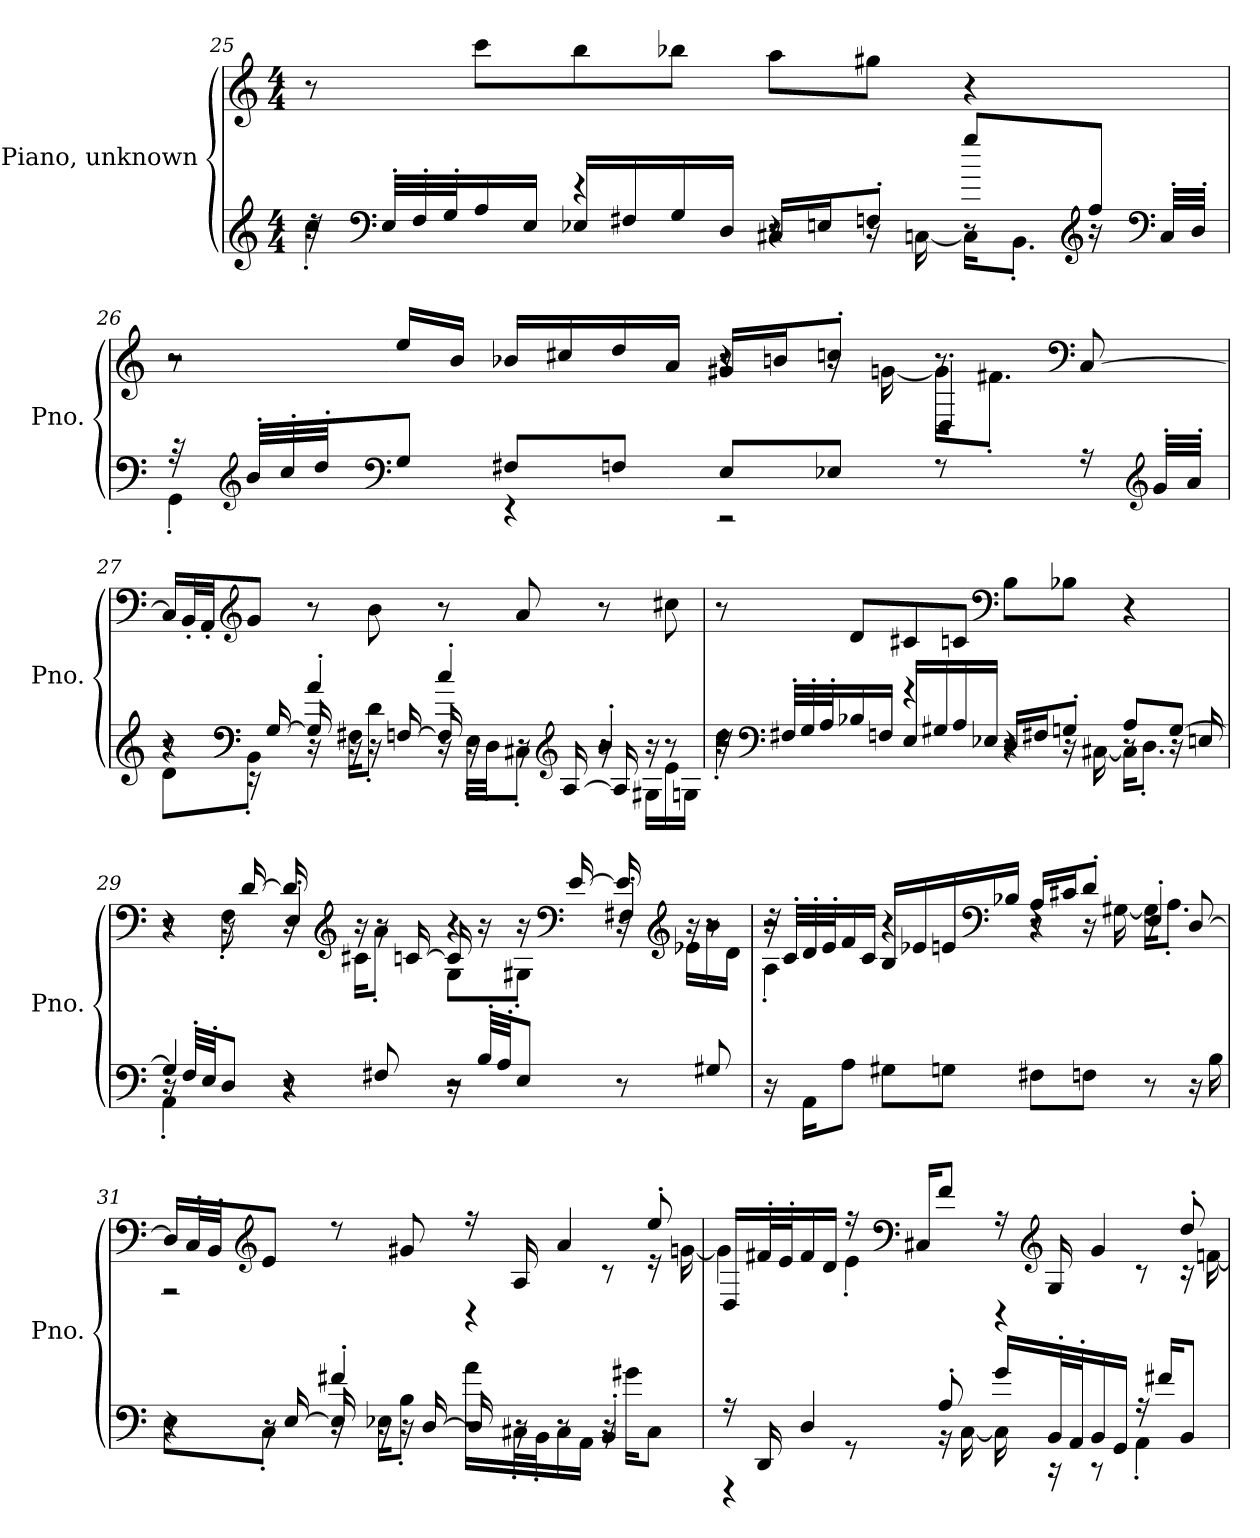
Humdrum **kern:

**kern	**kern
*part1	*part1
*staff2	*staff1
*I"Piano, unknown	*
*I'Pno.	*
!!LO:LB:g=z
*clefG2	*clefG2
*k[]	*k[]
*M4/4	*M4/4
=25	=25
*^	*
*	*^	*
2r	4cc'\	32r	8r
*clefF4	*	*	*
.	.	32E'/LLL	.
.	.	32F'/	.
.	.	32G'/J	.
.	.	16A/	8ccc\L
.	.	16E/JJ	.
.	4r	16E-X/LL	8bb\
.	.	16F#X/	.
.	.	16G/	8bb-X\J
.	.	16D/JJ	.
4r	8r	16C#X/LL	8aa\L
.	.	16En/J	.
.	16r	8Fn'/J	8gg#X\J
.	[16Cn\	.	.
8gg/L	16C\KL]	8r	4r
.	8.BB'\J	.	.
*clefG2	*	*	*
8ff/J	.	16r	.
*clefF4	*	*	*
.	.	32C'/LLL	.
.	.	32D'/JJJ	.
*	*v	*v	*
!!LO:PB:g=z
=26	=26	=26
*	*	*^
*	*	*	*^
32r	4GG'\	8r	2r	2r
*clefG2	*	*	*	*
32b'/LLL	.	.	.	.
32cc'/	.	.	.	.
32dd'/JJ	.	.	.	.
*clefF4	*	*	*	*
8G/J	.	16ee/LL	.	.
.	.	16b/JJ	.	.
8F#X/L	4r	16b-X/LL	.	.
.	.	16cc#X/	.	.
8Fn/J	.	16dd/	.	.
.	.	16a/JJ	.	.
8E/L	2r	16g#X/LL	8r	4r
.	.	16bn/J	.	.
8E-X/J	.	8ccn'/J	16r	.
.	.	.	[16gn\	.
8r	.	8r	16g\KL]	4D'/
.	.	.	8.f#X'\J	.
*	*	*clefF4	*	*
16r	.	[8C/	.	.
*clefG2	*	*	*	*
32g'/LLL	.	.	.	.
32a'/JJJ	.	.	.	.
*	*	*v	*v	*v
!!LO:LB:g=z
=27	=27	=27
*	*^	*
4r	8d\L	8r	16C/LL]
.	.	.	32BB'/L
.	.	.	32AA'/JJ
*clefF4	*	*	*clefG2
.	8BB'\J	16r	8g/J
.	.	[16G/	.
4a'/	16r	16G/]	8r
.	16F#X\KL	16r	.
.	8d'\J	16r	8b\
.	.	[16Fn/	.
4cc'/	16r	16F/]	8r
.	32E'\LLL	16r	.
.	32D'\JJ	.	.
.	8C#X'\J	16r	8a/
*clefG2	*	*	*
.	.	[16A/	.
4b'/	16r	16A/]	8r
.	16G#X\LL	16r	.
.	16e\	8r	8cc#X\
.	16Gn\JJ	.	.
!!LO:LB:g=z
=28	=28	=28	=28
2r	4dd'\	32r	8r
*clefF4	*	*	*
.	.	32F#X'/LLL	.
.	.	32G'/	.
.	.	32A'/J	.
.	.	16B-X/	8d/L
.	.	16Fn/JJ	.
.	4r	16E/LL	8c#X/
.	.	16G#X/	.
.	.	16A/	8cn/J
.	.	16E-X/JJ	.
*	*	*	*clefF4
4r	8r	16D/LL	8B\L
.	.	16F#X/J	.
.	16r	8Gn'/J	8B-X\J
.	[16C#X\	.	.
8A/L	16C#\KL]	8r	4r
.	8.D'\J	.	.
[8G/J	.	16r	.
.	.	16En/	.
!!LO:LB:g=z
=29	=29	=29	=29
*	*	*	*^
*	*	*	*	*^
4G/]	4AA'\	16r	8r	8r	4r
.	.	32F'/LLL	.	.	.
.	.	32E'/JJ	.	.	.
.	.	8D/J	16r	8F'\	.
.	.	.	[16d/	.	.
4r	4r	8r	16d/]	16r	4E'/
*	*	*	*clefG2	*	*
.	.	.	16r	16c#X\KL	.
.	.	8F#X/	16r	8a'\J	.
.	.	.	[16cn/	.	.
2r	2r	16r	16c/]	8G\L	4r
.	.	32B'/LLL	16r	.	.
.	.	32A'/JJ	.	.	.
.	.	8E/J	16r	8G#X'\J	.
*	*	*	*clefF4	*	*
.	.	.	[16e/	.	.
.	.	8r	16e/]	16r	4F#X'/
*	*	*	*clefG2	*	*
.	.	.	16r	16e-X\LL	.
.	.	8G#X/	8r	16b\	.
.	.	.	.	16d\JJ	.
*v	*v	*v	*	*	*
!!LO:LB:g=z	!!	!!
=30	=30	=30	=30
16r	32r	4A'\	2r
.	32c'/LLL	.	.
16AA\KL	32d'/	.	.
.	32e'/J	.	.
8A\J	16f/	.	.
.	16c/JJ	.	.
8G#X\L	16B/LL	4r	.
.	16e-X/	.	.
8Gn\J	16en/	.	.
*	*clefF4	*	*
.	16B-X/JJ	.	.
8F#X\L	16A/LL	8r	4r
.	16c#X/J	.	.
8Fn\J	8d'/J	16r	.
.	.	[16G#X\	.
8r	8r	16G#\KL]	4E'/
.	.	8.A'\J	.
16r	[8D/	.	.
16B\	.	.	.
*	*	*v	*v
!!LO:LB:g=z
=31	=31	=31
*^	*	*
*	*^	*	*
4r	8E\L	8r	16D/LL]	2r
.	.	.	32C'/L	.
.	.	.	32BB'/JJ	.
*	*	*	*clefG2	*
.	8C'\J	16r	8e/J	.
.	.	[16E/	.	.
4f#X'/	16r	16E/]	8r	.
.	16E-X\KL	16r	.	.
.	8B'\J	16r	8g#X/	.
.	.	[16D/	.	.
2r	16a\LL	16D/]	16r	4r
.	32C#X'\L	16r	16A/	.
.	32BB'\J	.	.	.
.	16C#\	8r	4a/	.
.	16AA\JJ	.	.	.
.	16r	4BB'/	.	8r
.	16g#X\KL	.	.	.
.	8C#\J	.	8ee'/	16r
.	.	.	.	[16gn\
*	*v	*v	*	*
!!LO:PB:g=z	!!
=32	=32	=32	=32
16r	4r	16D/LL	4g\]
16DD/	.	32f#X'/L	.
.	.	32e'/J	.
4D/	.	16f#/	.
.	.	16d/JJ	.
.	8r	16r	4e'\
*	*	*clefF4	*
.	.	16C#X/KL	.
8A'/	16r	8f#/J	.
.	[16C\	.	.
16g/LL	16C\]	16r	4r
*	*	*clefG2	*
32BB'/L	16r	16G/	.
32AA'/J	.	.	.
16BB/	8r	4g/	.
16GG/JJ	.	.	.
16r	4AA'\	.	8r
16f#X/KL	.	.	.
8BB/J	.	8dd'/	16r
.	.	.	[16fn\
*v	*v	*	*
*	*v	*v
=	=
*-	*-
